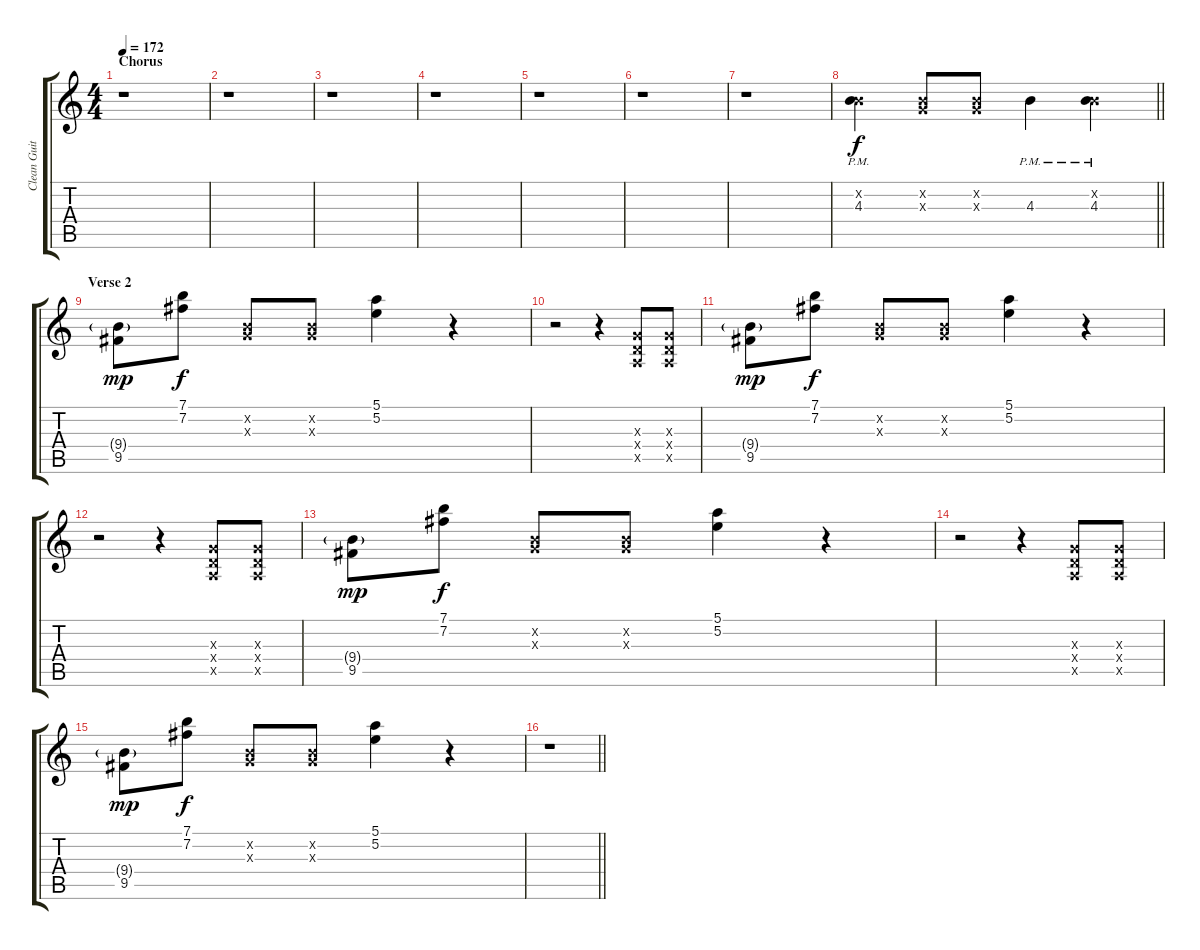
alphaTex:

\track ("Clean Guitar" "Clean Guit") {instrument overdrivenguitar}
\staff {score tabs}
\tuning (E4 B3 G3 D3 A2 E2) {hide}
\ts (4 4)
\section ("" "Chorus")
\tempo 172
\clef g2
\ks c
r.1{dy f} |
r.1 |
r.1 |
r.1 |
r.1 |
r.1 |
r.1 |
\barLineRight lightlight
(0.2{x} 4.3{pm}).4 (0.2{x} 0.3{x}).8 (0.2{x} 0.3{x}).8 4.3{pm}.4 (0.2{x} 4.3{pm}).4 |
\section ("" "Verse 2")
(9.4{g} 9.5).8{dy mp} (7.1 7.2).8{dy f} (0.2{x} 0.3{x}).8 (0.2{x} 0.3{x}).8 (5.1 5.2).4 r.4 |
r.2 r.4 (0.3{x} 0.4{x} 0.5{x}).8 (0.3{x} 0.4{x} 0.5{x}).8 |
(9.4{g} 9.5).8{dy mp} (7.1 7.2).8{dy f} (0.2{x} 0.3{x}).8 (0.2{x} 0.3{x}).8 (5.1 5.2).4 r.4 |
r.2 r.4 (0.3{x} 0.4{x} 0.5{x}).8 (0.3{x} 0.4{x} 0.5{x}).8 |
(9.4{g} 9.5).8{dy mp} (7.1 7.2).8{dy f} (0.2{x} 0.3{x}).8 (0.2{x} 0.3{x}).8 (5.1 5.2).4 r.4 |
r.2 r.4 (0.3{x} 0.4{x} 0.5{x}).8 (0.3{x} 0.4{x} 0.5{x}).8 |
(9.4{g} 9.5).8{dy mp} (7.1 7.2).8{dy f} (0.2{x} 0.3{x}).8 (0.2{x} 0.3{x}).8 (5.1 5.2).4 r.4 |
\barLineRight lightlight
r.1
